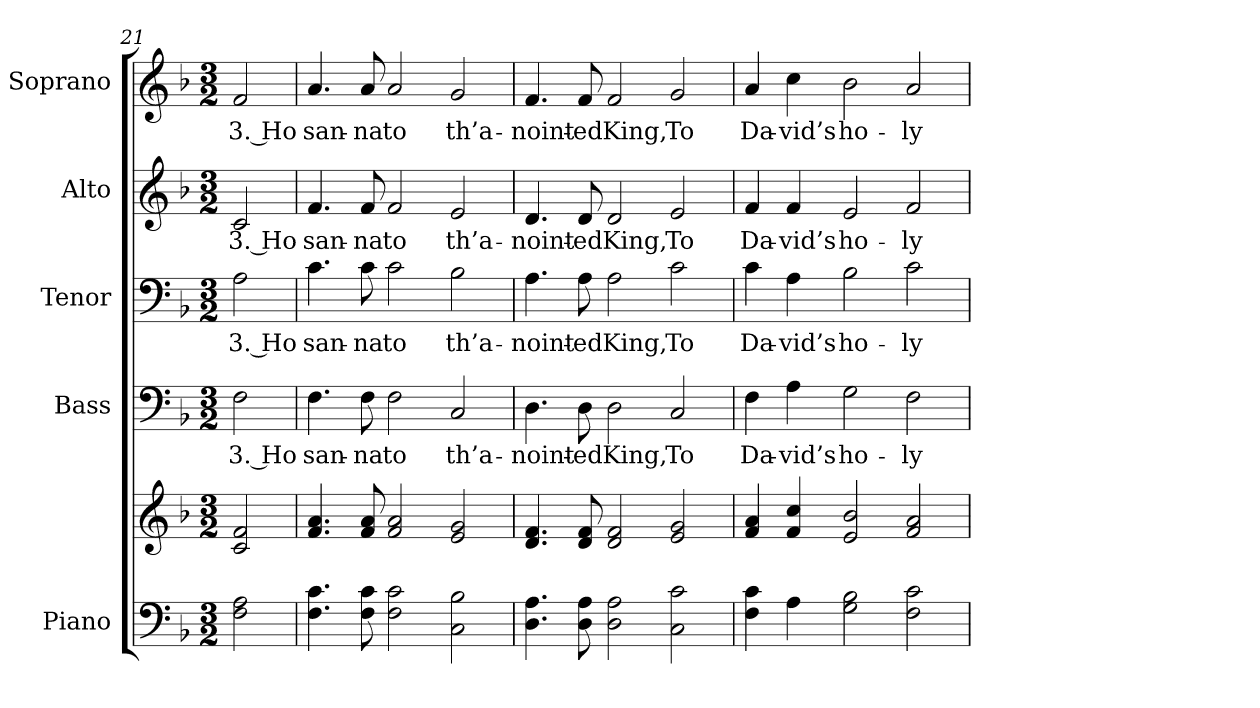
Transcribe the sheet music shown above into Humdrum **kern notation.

**kern	**kern	**kern	**text	**kern	**text	**kern	**text	**kern	**text
*part5	*part5	*part4	*part4	*part3	*part3	*part2	*part2	*part1	*part1
*staff6	*staff5	*staff4	*staff4	*staff3	*staff3	*staff2	*staff2	*staff1	*staff1
*I"Piano	*	*I"Bass	*	*I"Tenor	*	*I"Alto	*	*I"Soprano	*
*I'Pno.	*	*I'B.	*	*I'T.	*	*I'A.	*	*I'S.	*
!!LO:PB:g=z
*clefF4	*clefG2	*clefF4	*	*clefF4	*	*clefG2	*	*clefG2	*
*k[b-]	*k[b-]	*k[b-]	*	*k[b-]	*	*k[b-]	*	*k[b-]	*
*F:	*F:	*F:	*	*F:	*	*F:	*	*F:	*
*M3/2	*M3/2	*M3/2	*	*M3/2	*	*M3/2	*	*M3/2	*
=21	=21	=21	=21	=21	=21	=21	=21	=21	=21
!	!	!	!LO:LY:b:color=#000000	!	!	!	!	!	!
!	!	!	!	!	!LO:LY:b:color=#000000	!	!	!	!
!	!	!	!	!	!	!	!LO:LY:b:color=#000000	!	!
!	!	!	!	!	!	!	!	!	!LO:LY:b:color=#000000
2Fi\ 2Ai	2ci/ 2fi	2Fi\	3. Ho	2Ai\	3. Ho	2ci/	3. Ho	2fi/	3. Ho
=22	=22	=22	=22	=22	=22	=22	=22	=22	=22
!	!	!	!LO:LY:b:color=#000000	!	!	!	!	!	!
!	!	!	!	!	!LO:LY:b:color=#000000	!	!	!	!
!	!	!	!	!	!	!	!LO:LY:b:color=#000000	!	!
!	!	!	!	!	!	!	!	!	!LO:LY:b:color=#000000
4.Fi\ 4.ci	4.fi/ 4.ai	4.Fi\	san-	4.ci\	san-	4.fi/	san-	4.ai/	san-
!	!	!	!LO:LY:b:color=#000000	!	!	!	!	!	!
!	!	!	!	!	!LO:LY:b:color=#000000	!	!	!	!
!	!	!	!	!	!	!	!LO:LY:b:color=#000000	!	!
!	!	!	!	!	!	!	!	!	!LO:LY:b:color=#000000
8Fi\ 8ci	8fi/ 8ai	8Fi\	-na	8ci\	-na	8fi/	-na	8ai/	-na
!	!	!	!LO:LY:b:color=#000000	!	!	!	!	!	!
!	!	!	!	!	!LO:LY:b:color=#000000	!	!	!	!
!	!	!	!	!	!	!	!LO:LY:b:color=#000000	!	!
!	!	!	!	!	!	!	!	!	!LO:LY:b:color=#000000
2Fi\ 2ci	2fi/ 2ai	2Fi\	to	2ci\	to	2fi/	to	2ai/	to
!	!	!	!LO:LY:b:color=#000000	!	!	!	!	!	!
!	!	!	!	!	!LO:LY:b:color=#000000	!	!	!	!
!	!	!	!	!	!	!	!LO:LY:b:color=#000000	!	!
!	!	!	!	!	!	!	!	!	!LO:LY:b:color=#000000
2Ci\ 2B-i	2ei/ 2gi	2Ci/	th’a-	2B-i\	th’a-	2ei/	th’a-	2gi/	th’a-
!!LO:PB:g=z
=23	=23	=23	=23	=23	=23	=23	=23	=23	=23
!	!	!	!LO:LY:b:color=#000000	!	!	!	!	!	!
!	!	!	!	!	!LO:LY:b:color=#000000	!	!	!	!
!	!	!	!	!	!	!	!LO:LY:b:color=#000000	!	!
!	!	!	!	!	!	!	!	!	!LO:LY:b:color=#000000
4.Di\ 4.Ai	4.di/ 4.fi	4.Di\	-noint-	4.Ai\	-noint-	4.di/	-noint-	4.fi/	-noint-
!	!	!	!LO:LY:b:color=#000000	!	!	!	!	!	!
!	!	!	!	!	!LO:LY:b:color=#000000	!	!	!	!
!	!	!	!	!	!	!	!LO:LY:b:color=#000000	!	!
!	!	!	!	!	!	!	!	!	!LO:LY:b:color=#000000
8Di\ 8Ai	8di/ 8fi	8Di\	-ed	8Ai\	-ed	8di/	-ed	8fi/	-ed
!	!	!	!LO:LY:b:color=#000000	!	!	!	!	!	!
!	!	!	!	!	!LO:LY:b:color=#000000	!	!	!	!
!	!	!	!	!	!	!	!LO:LY:b:color=#000000	!	!
!	!	!	!	!	!	!	!	!	!LO:LY:b:color=#000000
2Di\ 2Ai	2di/ 2fi	2Di\	King,	2Ai\	King,	2di/	King,	2fi/	King,
!	!	!	!LO:LY:b:color=#000000	!	!	!	!	!	!
!	!	!	!	!	!LO:LY:b:color=#000000	!	!	!	!
!	!	!	!	!	!	!	!LO:LY:b:color=#000000	!	!
!	!	!	!	!	!	!	!	!	!LO:LY:b:color=#000000
2Ci\ 2ci	2ei/ 2gi	2Ci/	To	2ci\	To	2ei/	To	2gi/	To
=24	=24	=24	=24	=24	=24	=24	=24	=24	=24
!	!	!	!LO:LY:b:color=#000000	!	!	!	!	!	!
!	!	!	!	!	!LO:LY:b:color=#000000	!	!	!	!
!	!	!	!	!	!	!	!LO:LY:b:color=#000000	!	!
!	!	!	!	!	!	!	!	!	!LO:LY:b:color=#000000
4Fi\ 4ci	4fi/ 4ai	4Fi\	Da-	4ci\	Da-	4fi/	Da-	4ai/	Da-
!	!	!	!LO:LY:b:color=#000000	!	!	!	!	!	!
!	!	!	!	!	!LO:LY:b:color=#000000	!	!	!	!
!	!	!	!	!	!	!	!LO:LY:b:color=#000000	!	!
!	!	!	!	!	!	!	!	!	!LO:LY:b:color=#000000
4Ai\	4fi/ 4cci	4Ai\	-vid’s	4Ai\	-vid’s	4fi/	-vid’s	4cci\	-vid’s
!	!	!	!LO:LY:b:color=#000000	!	!	!	!	!	!
!	!	!	!	!	!LO:LY:b:color=#000000	!	!	!	!
!	!	!	!	!	!	!	!LO:LY:b:color=#000000	!	!
!	!	!	!	!	!	!	!	!	!LO:LY:b:color=#000000
2Gi\ 2B-i	2ei/ 2b-i	2Gi\	ho-	2B-i\	ho-	2ei/	ho-	2b-i\	ho-
!	!	!	!LO:LY:b:color=#000000	!	!	!	!	!	!
!	!	!	!	!	!LO:LY:b:color=#000000	!	!	!	!
!	!	!	!	!	!	!	!LO:LY:b:color=#000000	!	!
!	!	!	!	!	!	!	!	!	!LO:LY:b:color=#000000
2Fi\ 2ci	2fi/ 2ai	2Fi\	-ly	2ci\	-ly	2fi/	-ly	2ai/	-ly
=	=	=	=	=	=	=	=	=	=
*-	*-	*-	*-	*-	*-	*-	*-	*-	*-
